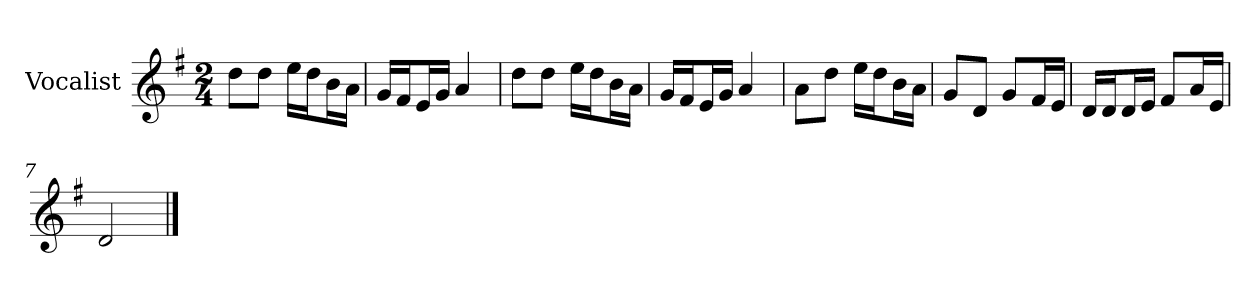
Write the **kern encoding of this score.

**kern
*part1
*staff1
*I"Vocalist
*k[f#]
*G:
*M2/4
=
8ddL
8ddJ
16eeLL
16ddJ
16bL
16aJJ
=1
16gLL
16f#J
16eL
16gJJ
4a
=2
8ddL
8ddJ
16eeLL
16ddJ
16bL
16aJJ
=3
16gLL
16f#J
16eL
16gJJ
4a
=4
8aL
8ddJ
16eeLL
16ddJ
16bL
16aJJ
=5
8gL
8dJ
8gL
16f#L
16eJJ
=6
16dLL
16dJ
16dL
16eJJ
8f#L
16aL
16eJJ
=7
2d
==
*-
